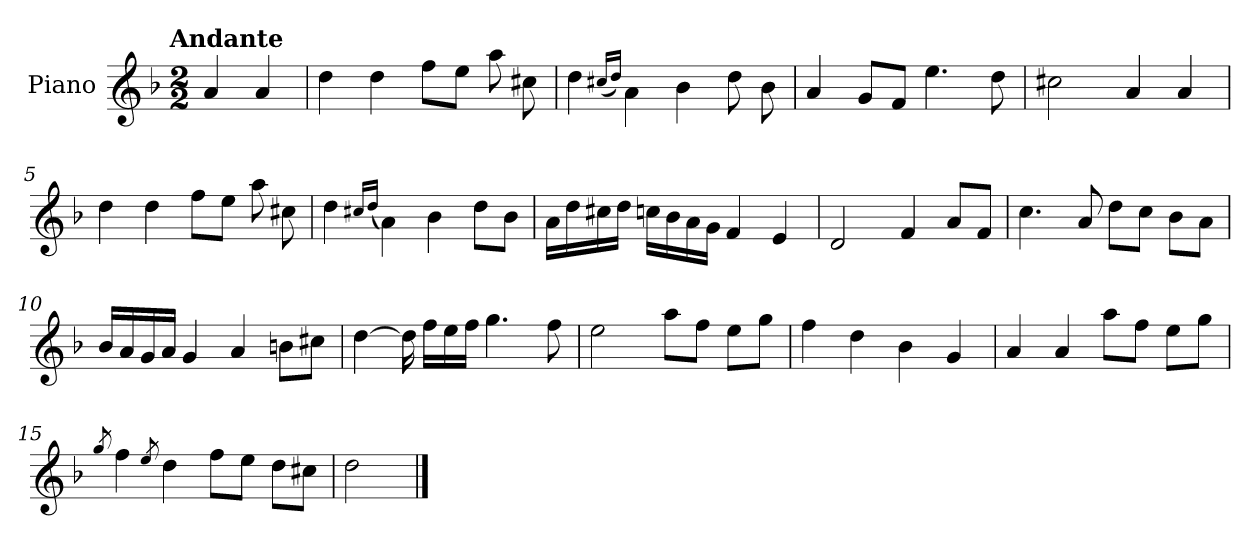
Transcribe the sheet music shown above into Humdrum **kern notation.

**kern
*part1
*staff1
*I"Piano
*I'Pno.
*clefG2
*k[b-]
!!LO:TX:omd:t=Andante
*M2/2
*MM92
=
4a/
4a/
=1
4dd\
4dd\
8ff\L
8ee\J
8aa\
8cc#X\
=2
4dd\
(<16qqcc#X/LL
16qqdd/JJ)
4a\
4b-\
8dd\
8b-\
!!LO:LB:g=z
=3
4a/
8g/L
8f/J
4.ee\
8dd\
=4
2cc#X\
4a/
4a/
=5
4dd\
4dd\
8ff\L
8ee\J
8aa\
8cc#X\
=6
4dd\
16qqcc#X/LL
(<16qqdd/JJ
4a\)
4b-\
8dd\L
8b-\J
!!LO:LB:g=z
=7
16a\LL
16dd\
16cc#X\
16dd\JJ
16ccn\LL
16b-\
16a\
16g\JJ
4f/
4e/
=8
2d/
4f/
8a/L
8f/J
=9
4.cc\
8a/
8dd\L
8cc\J
8b-\L
8a\J
!!LO:LB:g=z
=10
16b-/LL
16a/
16g/
16a/JJ
4g/
4a/
8bn\L
8cc#X\J
=11
[4dd\
16dd\]
16ff\LL
16ee\
16ff\JJ
4.gg\
8ff\
=12
2ee\
8aa\L
8ff\J
8ee\L
8gg\J
=13
4ff\
4dd\
4b-\
4g/
!!LO:LB:g=z
=14
4a/
4a/
8aa\L
8ff\J
8ee\L
8gg\J
=15
8qgg/
4ff\
8qee/
4dd\
8ff\L
8ee\J
8dd\L
8cc#X\J
=16
2dd\
==
*-
